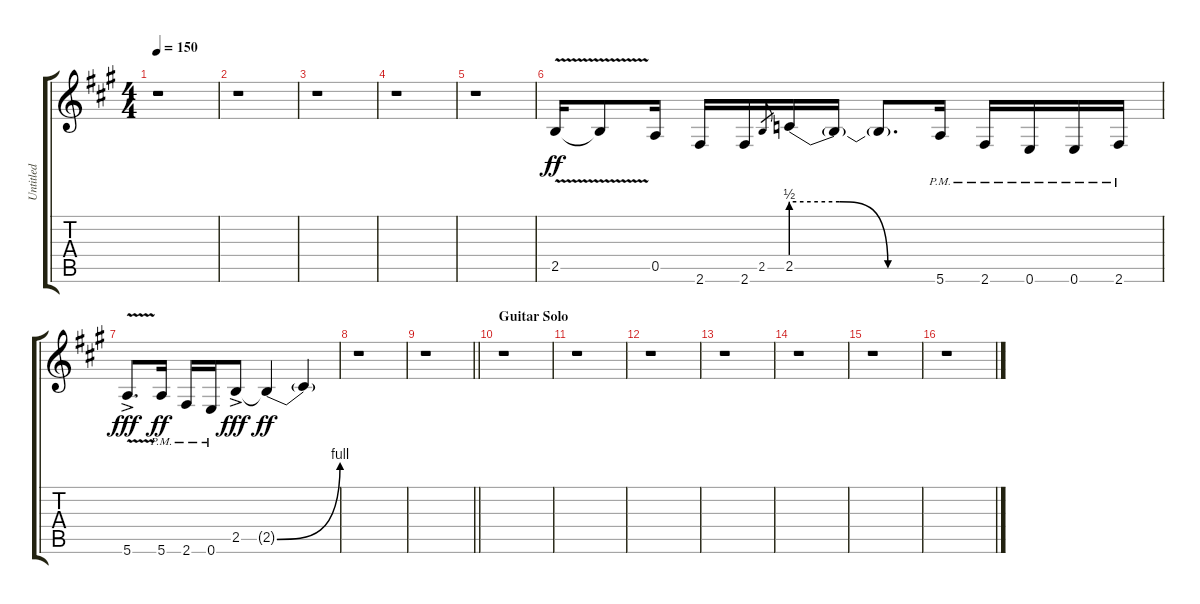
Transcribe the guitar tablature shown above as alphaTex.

\track ("Untitled" "Untitled") {instrument distortionguitar}
\staff {score tabs}
\tuning (E4 B3 G3 D3 A2 E2) {hide}
\ts (4 4)
\tempo 150
\clef g2
\ks a
r.1{dy ff} |
r.1 |
r.1 |
r.1 |
r.1 |
2.5{v}.16 2.5{v t}.8 0.5.16 2.6.16 2.6.16 2.5.8{gr} 2.5{be (custom 0 2 20 2 40 0 60 0)}.16 2.5{t}.16 2.5{t}.8{d} 5.6{pm}.16 2.6{pm}.16 0.6{pm}.16 0.6{pm}.16 2.6{pm}.16 |
5.6{v ac}.8{d dy fff} 5.6{pm}.16{dy ff} 2.6{pm}.16 0.6{pm}.16 2.5{ac}.8{dy fff} 2.5{be (bend 0 0 60 4) t}.4{dy ff} 2.5{t}.4 |
r.1 |
\barLineRight lightlight
r.1 |
\section ("" "Guitar Solo")
r.1 |
r.1 |
r.1 |
r.1 |
r.1 |
r.1 |
r.1
